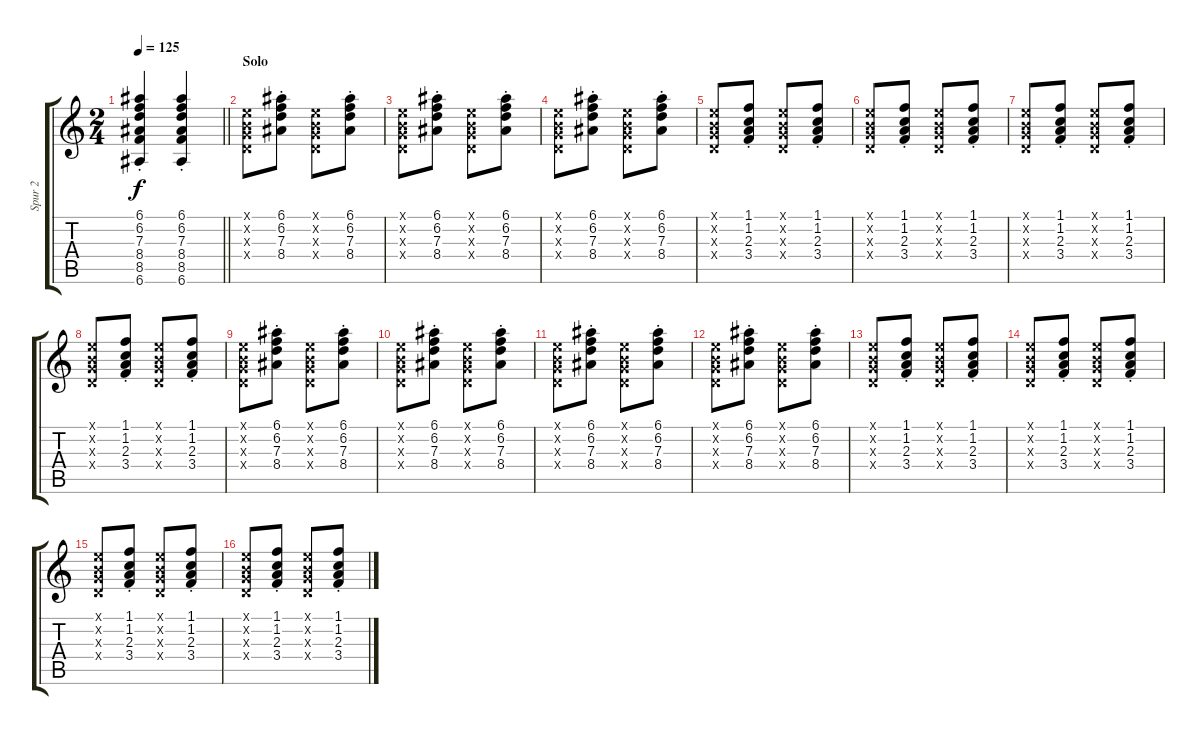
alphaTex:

\track ("Spur 2" "Spur 2") {instrument acousticguitarsteel}
\staff {score tabs}
\tuning (E4 B3 G3 D3 A2 E2) {hide}
\ts (2 4)
\tempo 125
\clef g2
\barLineRight lightlight
\ks c
(6.1 6.2 7.3 8.4{st} 8.5 6.6).4{dy f} (6.1 6.2 7.3 8.4{st} 8.5 6.6).4 |
\section ("" "Solo")
(0.1{x} 0.2{x} 0.3{x} 0.4{x}).8 (6.1 6.2 7.3 8.4{st}).8 (0.1{x} 0.2{x} 0.3{x} 0.4{x}).8 (6.1 6.2 7.3 8.4{st}).8 |
(0.1{x} 0.2{x} 0.3{x} 0.4{x}).8 (6.1 6.2 7.3 8.4{st}).8 (0.1{x} 0.2{x} 0.3{x} 0.4{x}).8 (6.1 6.2 7.3 8.4{st}).8 |
(0.1{x} 0.2{x} 0.3{x} 0.4{x}).8 (6.1 6.2 7.3 8.4{st}).8 (0.1{x} 0.2{x} 0.3{x} 0.4{x}).8 (6.1 6.2 7.3 8.4{st}).8 |
(0.1{x} 0.2{x} 0.3{x} 0.4{x}).8 (1.1 1.2 2.3 3.4{st}).8 (0.1{x} 0.2{x} 0.3{x} 0.4{x}).8 (1.1 1.2 2.3 3.4{st}).8 |
(0.1{x} 0.2{x} 0.3{x} 0.4{x}).8 (1.1 1.2 2.3 3.4{st}).8 (0.1{x} 0.2{x} 0.3{x} 0.4{x}).8 (1.1 1.2 2.3 3.4{st}).8 |
(0.1{x} 0.2{x} 0.3{x} 0.4{x}).8 (1.1 1.2 2.3 3.4{st}).8 (0.1{x} 0.2{x} 0.3{x} 0.4{x}).8 (1.1 1.2 2.3 3.4{st}).8 |
(0.1{x} 0.2{x} 0.3{x} 0.4{x}).8 (1.1 1.2 2.3 3.4{st}).8 (0.1{x} 0.2{x} 0.3{x} 0.4{x}).8 (1.1 1.2 2.3 3.4{st}).8 |
(0.1{x} 0.2{x} 0.3{x} 0.4{x}).8 (6.1 6.2 7.3 8.4{st}).8 (0.1{x} 0.2{x} 0.3{x} 0.4{x}).8 (6.1 6.2 7.3 8.4{st}).8 |
(0.1{x} 0.2{x} 0.3{x} 0.4{x}).8 (6.1 6.2 7.3 8.4{st}).8 (0.1{x} 0.2{x} 0.3{x} 0.4{x}).8 (6.1 6.2 7.3 8.4{st}).8 |
(0.1{x} 0.2{x} 0.3{x} 0.4{x}).8 (6.1 6.2 7.3 8.4{st}).8 (0.1{x} 0.2{x} 0.3{x} 0.4{x}).8 (6.1 6.2 7.3 8.4{st}).8 |
(0.1{x} 0.2{x} 0.3{x} 0.4{x}).8 (6.1 6.2 7.3 8.4{st}).8 (0.1{x} 0.2{x} 0.3{x} 0.4{x}).8 (6.1 6.2 7.3 8.4{st}).8 |
(0.1{x} 0.2{x} 0.3{x} 0.4{x}).8 (1.1 1.2 2.3 3.4{st}).8 (0.1{x} 0.2{x} 0.3{x} 0.4{x}).8 (1.1 1.2 2.3 3.4{st}).8 |
(0.1{x} 0.2{x} 0.3{x} 0.4{x}).8 (1.1 1.2 2.3 3.4{st}).8 (0.1{x} 0.2{x} 0.3{x} 0.4{x}).8 (1.1 1.2 2.3 3.4{st}).8 |
(0.1{x} 0.2{x} 0.3{x} 0.4{x}).8 (1.1 1.2 2.3 3.4{st}).8 (0.1{x} 0.2{x} 0.3{x} 0.4{x}).8 (1.1 1.2 2.3 3.4{st}).8 |
(0.1{x} 0.2{x} 0.3{x} 0.4{x}).8 (1.1 1.2 2.3 3.4{st}).8 (0.1{x} 0.2{x} 0.3{x} 0.4{x}).8 (1.1 1.2 2.3 3.4{st}).8
